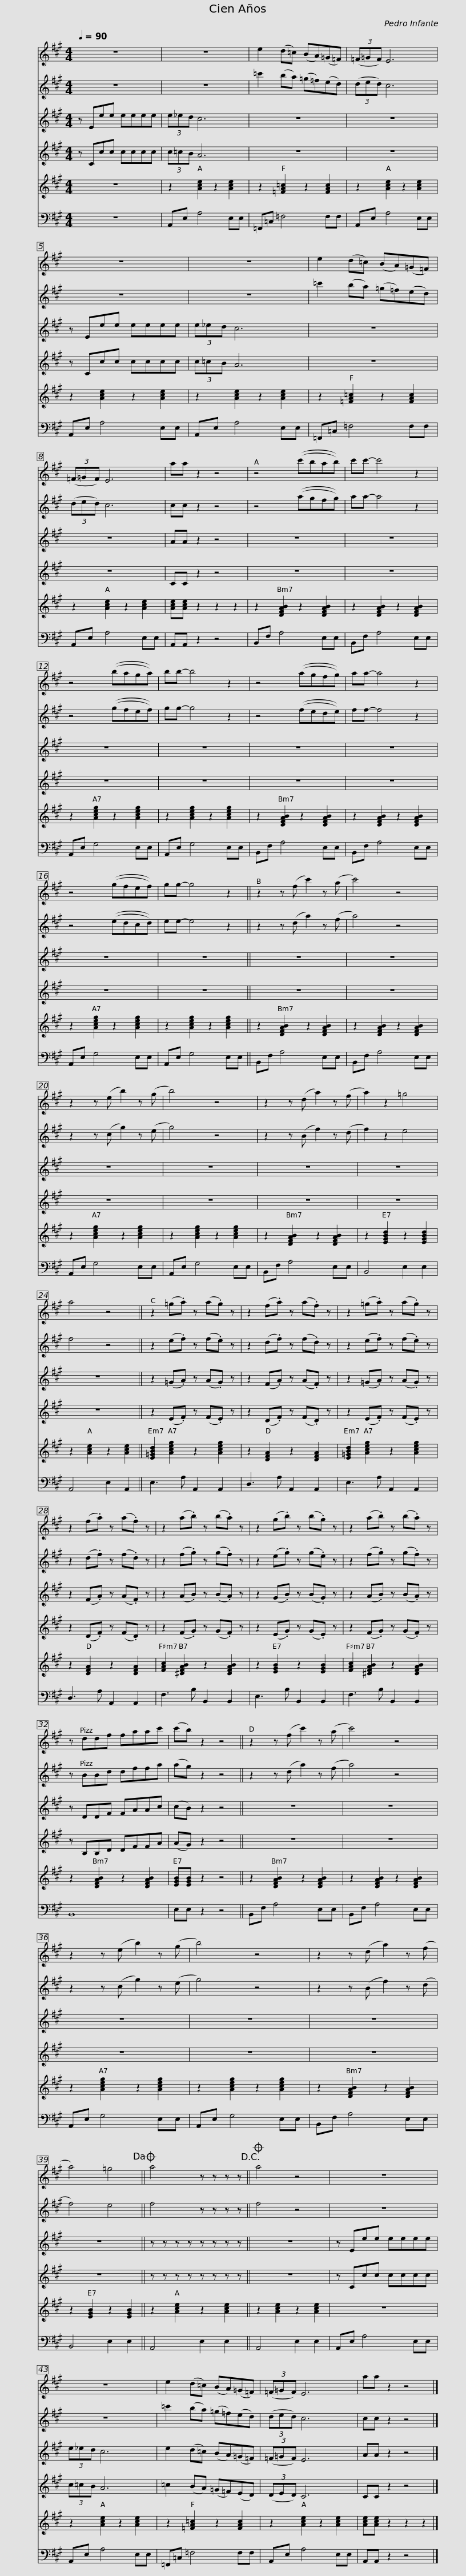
X:1
%%score 1 2 3 4 5 6
L:1/8
Q:1/4=90
M:4/4
I:linebreak $
K:A
V:1 treble
V:2 treble
V:3 treble
V:4 treble
V:5 treble
V:6 bass transpose=-12
V:1
 z8 | z8 | e2 (d=c) (BA)(=G=F) | (3(=F=GF) E6 | z8 |$ %5
 z8 | e2 (d=c) (BA)(=G=F) | (3(=F=GF) E6 | aa z2 z4 | z4 ((c'bab)) | %10
 c'c'- c'4 z2 |$ z4 ((baga)) | bb- b4 z2 | z4 ((agfg)) | aa- a4 z2 | %15
 z4 ((gfef)) | gg- g4 z2 || z2 z (f c'2) z (a |$ c'4) z4 | z2 z (e b2) z (g | %20
 b4) z4 | z2 z (d a2) z (f | a2) z2 =g4 | a4 z4 || z2 (=g.a) z (a.g) z |$ %25
 z2 (f.a) z (a.f) z | z2 (=g.a) z (a.g) z | z2 (f.a) z (a.f) z | z2 (a.b) z (b.a) z | z2 (g.b) z (b.g) z | %30
 z2 (a.b) z (b.a) z |$ z ddf faac' | (c'b) z2 z4 || z2 z (f c'2) z (a | c'4) z4 | %35
 z2 z (e b2) z (g | b4) z4 | z2 z (d a2) z (f |$ a4) =g4!dacoda! || a4 z z z z!D.C.! || %40
O a4 z4 | z8 | z8 | e2 (d=c) (BA)(=G=F) |$ (3(=F=GF) E6 | %45
 aa z2 z4 |] %46
V:2
 z8 | z8 | =c'2 (ba) (=g=f)(ed) | (3(ded) c6 | z8 |$ %5
 z8 | =c'2 (ba) (=g=f)(ed) | (3(ded) c6 | cc z2 z4 | z4 ((agfg)) | %10
 aa- a4 z2 |$ z4 ((gfef)) | gg- g4 z2 | z4 ((fede)) | ff- f4 z2 | %15
 z4 ((edcd)) | ee- e4 z2 || z2 z (d a2) z (f |$ a4) z4 | z2 z (c g2) z (e | %20
 g4) z4 | z2 z (B f2) z (d | f2) z2 e4 | f4 z4 || z2 (e.f) z (f.e) z |$ %25
 z2 (d.f) z (f.d) z | z2 (e.f) z (f.e) z | z2 (d.f) z (f.d) z | z2 (f.g) z (g.f) z | z2 (e.g) z (g.e) z | %30
 z2 (f.g) z (g.f) z |$ z BBd dffa | (ag) z2 z4 || z2 z (d a2) z (f | a4) z4 | %35
 z2 z (c g2) z (e | g4) z4 | z2 z (B f2) z (d |$ f4) e4 || f4 z z z z || %40
 f4 z4 | z8 | z8 | =c'2 (ba) (=g=f)(ed) |$ (3(ded) c6 | %45
 cc z2 z4 |] %46
V:3
 z Eee eeee | (3e_ed c6 | z8 | z8 | z Eee eeee |$ %5
 (3e_ed c6 | z8 | z8 | AA z2 z4 | z8 | %10
 z8 |$ z8 | z8 | z8 | z8 | %15
 z8 | z8 || z8 |$ z8 | z8 | %20
 z8 | z8 | z8 | z8 || z2 (=G.A) z (A.G) z |$ %25
 z2 (F.A) z (A.F) z | z2 (=G.A) z (A.G) z | z2 (F.A) z (A.F) z | z2 (A.B) z (B.A) z | z2 (G.B) z (B.G) z | %30
 z2 (A.B) z (B.A) z |$ z DDF FAAc | (cB) z2 z4 || z8 | z8 | %35
 z8 | z8 | z8 |$ z8 || z z z z z z z z || %40
 z8 | z Eee eeee | (3e_ed c6 | e2 (d=c) (BA)(=G=F) |$ (3(=F=GF) E6 | %45
 AA z2 z4 |] %46
V:4
 z Ccc cccc | (3c=cB A6 | z8 | z8 | z Ccc cccc |$ %5
 (3c=cB A6 | z8 | z8 | CC z2 z4 | z8 | %10
 z8 |$ z8 | z8 | z8 | z8 | %15
 z8 | z8 || z8 |$ z8 | z8 | %20
 z8 | z8 | z8 | z8 || z2 (E.F) z (F.E) z |$ %25
 z2 (D.F) z (F.D) z | z2 (E.F) z (F.E) z | z2 (D.F) z (F.D) z | z2 (F.G) z (G.F) z | z2 (E.G) z (G.E) z | %30
 z2 (F.G) z (G.F) z |$ z B,B,D DFFA | (AG) z2 z4 || z8 | z8 | %35
 z8 | z8 | z8 |$ z8 || z z z z z z z z || %40
 z8 | z Ccc cccc | (3c=cB A6 | =c2 (BA) (=G=F)(ED) |$ (3(DED) C6 | %45
 CC z2 z4 |] %46
V:5
 z8 | z2 [Ace]2 z2 [Ace]2 | z2 [=FA=c]2 z2 [FAc]2 | z2 [Ace]2 z2 [Ace]2 | z2 [Ace]2 z2 [Ace]2 |$ %5
 z2 [Ace]2 z2 [Ace]2 | z2 [=FA=c]2 z2 [FAc]2 | z2 [Ace]2 z2 [Ace]2 | [Ace][Ace] z2 z2 z2 | z2 [DFAB]2 z2 [DFAB]2 | %10
 z2 [DFAB]2 z2 [DFAB]2 |$ z2 [Aceg]2 z2 [Aceg]2 | z2 [Aceg]2 z2 [Aceg]2 | z2 [DFAB]2 z2 [DFAB]2 | z2 [DFAB]2 z2 [DFAB]2 | %15
 z2 [Aceg]2 z2 [Aceg]2 | z2 [Aceg]2 z2 [Aceg]2 || z2 [DFAB]2 z2 [DFAB]2 |$ z2 [DFAB]2 z2 [DFAB]2 | z2 [Aceg]2 z2 [Aceg]2 | %20
 z2 [Aceg]2 z2 [Aceg]2 | z2 [DFAB]2 z2 [DFAB]2 | z2 [EGBd]2 z2 [EGBd]2 | z2 [Ace]2 z2 [Ace]2 || [E=GBd]2 [Aceg]2 z2 [Aceg]2 |$ %25
 z2 [DFA]2 z2 [DFA]2 | [E=GBd]2 [Aceg]2 z2 [Aceg]2 | z2 [DFA]2 z2 [DFA]2 | [FAc]2 [^DFAB]2 z2 [DFAB]2 | z2 [EGB]2 z2 [EGB]2 | %30
 [FAc]2 [^DFAB]2 z2 [DFAB]2 |$ z2 [DFAB]2 z2 [DFAB]2 | [EGB][EGB] z2 z4 || z2 [DFAB]2 z2 [DFAB]2 | z2 [DFAB]2 z2 [DFAB]2 | %35
 z2 [Aceg]2 z2 [Aceg]2 | z2 [Aceg]2 z2 [Aceg]2 | z2 [DFAB]2 z2 [DFAB]2 |$ z2 [EGB]2 z2 [EGB]2 || z2 [Ace]2 z2 [Ace]2 || %40
 z2 [Ace]2 z2 [Ace]2 | z8 | z2 [Ace]2 z2 [Ace]2 | z2 [=FA=c]2 z2 [FAc]2 |$ z2 [Ace]2 z2 [Ace]2 | %45
 [Ace][Ace] z2 z2 z2 |] %46
V:6
 z8 | A,,E, A,4 E,E, | =F,,=C, =F,4 F,F, | A,,E, A,4 E,E, | A,,E, A,4 E,E, |$ %5
 A,,E, A,4 E,E, | =F,,=C, =F,4 F,F, | A,,E, A,4 E,E, | A,,A,, z2 z4 | B,,F, A,4 E,E, | %10
 B,,F, A,4 E,E, |$ A,,E, G,4 E,E, | A,,E, G,4 E,E, | B,,F, A,4 E,E, | B,,F, A,4 E,E, | %15
 A,,E, G,4 E,E, | A,,E, G,4 E,E, || B,,F, A,4 E,E, |$ B,,F, A,4 E,E, | A,,E, G,4 E,E, | %20
 A,,E, G,4 E,E, | B,,F, A,4 E,E, | B,,4 E,2 E,2 | A,,4 E,2 A,,2 || E,3 A, A,,2 A,,2 |$ %25
 D,3 A, A,,2 A,,2 | E,3 A, A,,2 A,,2 | D,3 A, A,,2 A,,2 | F,3 B, B,,2 B,,2 | E,3 B, B,,2 B,,2 | %30
 F,3 B, B,,2 B,,2 |$ B,,8 | E,E, z2 z4 || B,,F, A,4 E,E, | B,,F, A,4 E,E, | %35
 A,,E, G,4 E,E, | A,,E, G,4 E,E, | B,,F, A,4 E,E, |$ B,,4 E,2 E,2 || A,,4 E,2 E,2 || %40
 A,,4 E,2 E,2 | A,,E, A,4 E,E, | A,,E, A,4 E,E, | =F,,=C, =F,4 F,F, |$ A,,E, A,4 E,E, | %45
 A,,A,, z2 z4 |] %46
